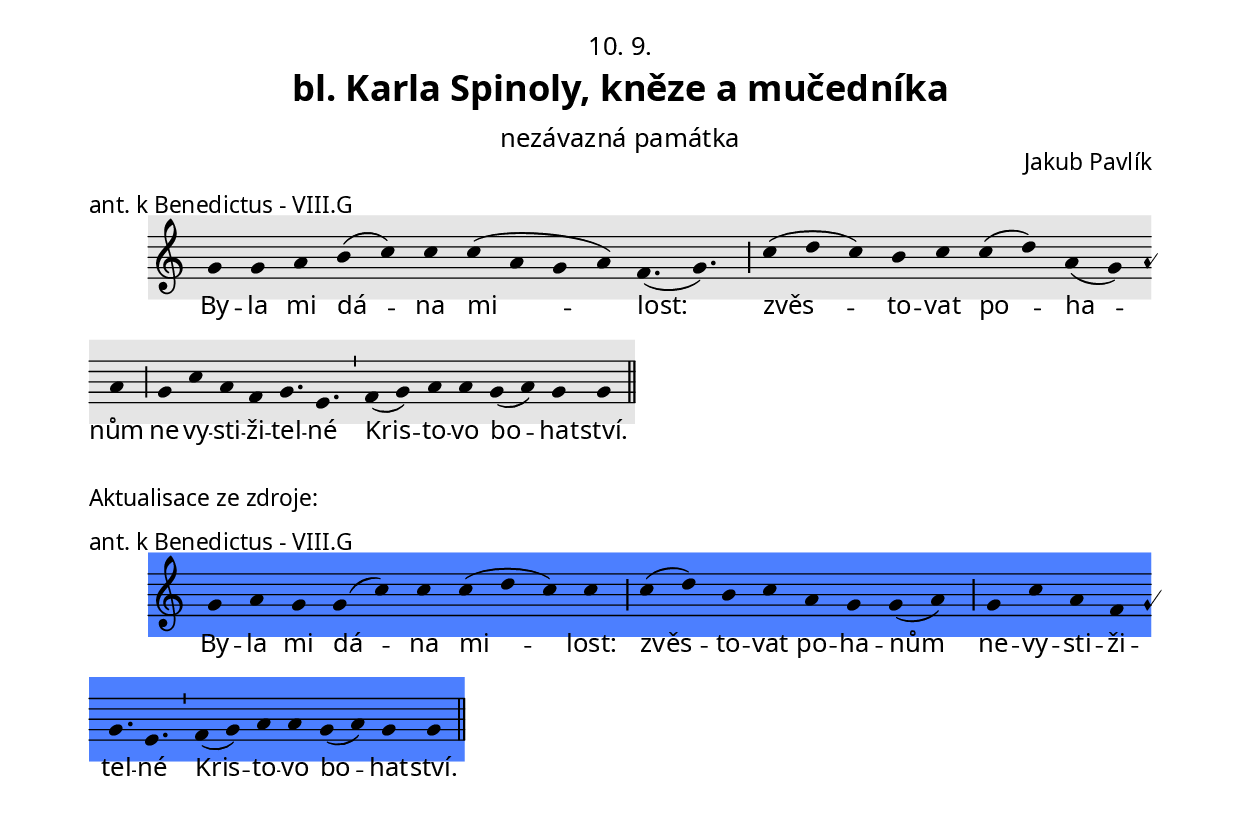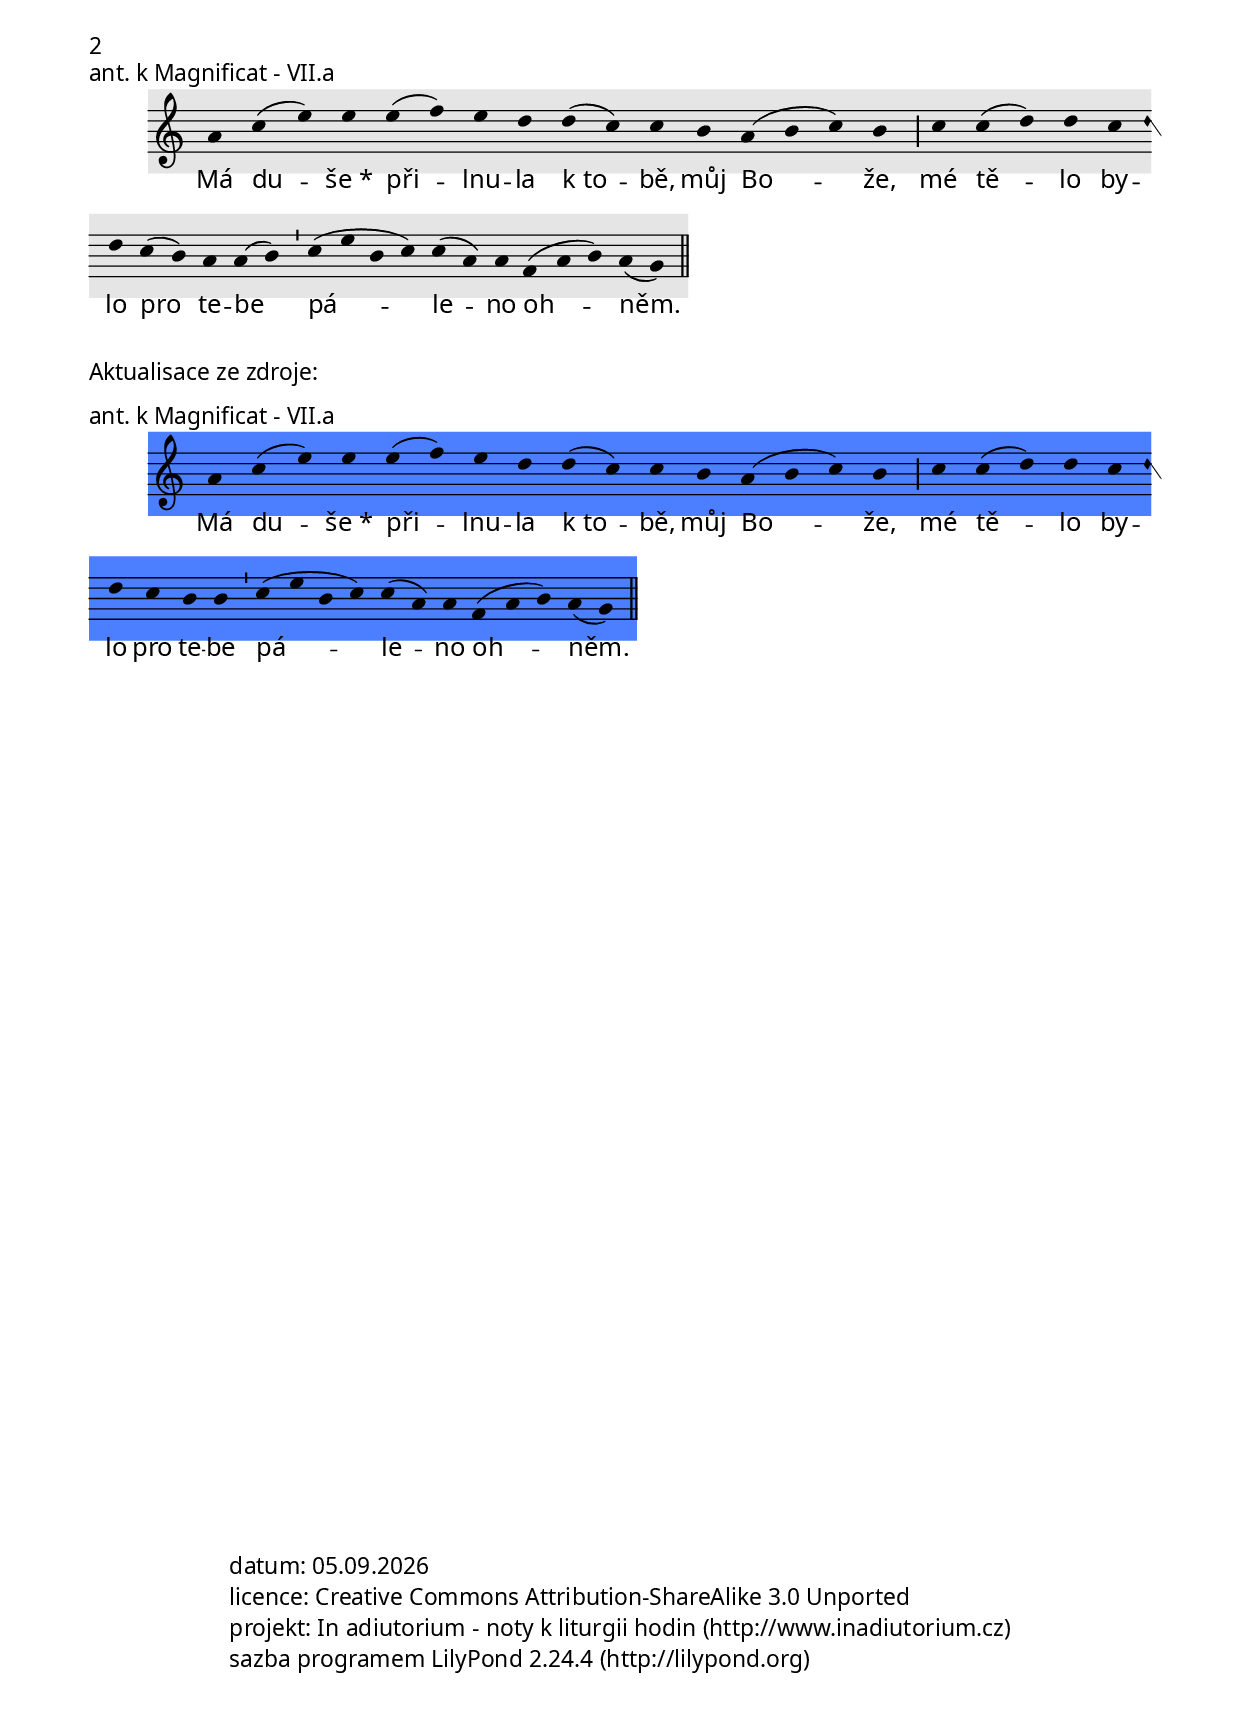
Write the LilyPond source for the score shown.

\version "2.19.16"

\include "../spolecne.ly"

\header {
  title = \markup\titleSvatek
            "bl. Karla Spinoly, kněze a mučedníka"
            "nezávazná památka"
            "10. 9."
  composer = "Jakub Pavlík"
}

\score {
  \relative c'' {
    \zvyraznovacSedy
    \choralniRezim
    g g a b( c) c c( a g a) f4.( g) \barMaior
    c4( d c) b c c( d) a( g) a \barMaior
    g c a f g4. e \barMin f4( g) a a g( a) g g \barFinalis
  }
  \addlyrics {
    By -- la mi dá -- na mi -- lost:
    zvěs -- to -- vat po -- ha -- nům
    ne -- vy -- sti -- ži -- tel -- né Kris -- to -- vo bo -- hat -- ství.
  }
  \header {
    quid = "ant. k Benedictus"
    modus = "VIII"
    differentia = "G"
    psalmus = ""
    fial = "commune/commune_evangelista.ly#ne-a3?-aleluja"
    id = "aben"
    piece = \markup {\sestavTitulekBezZalmu}
  }
}

\markup{Aktualisace ze zdroje:}

\score {
  \relative c'' {
    \zvyraznovacModry
    \choralniRezim
    g4 a g g( c) c c( d c) c \barMaior
    c4( d) b c a g g( a) \barMaior
    g c a f g4. e \barMin f4( g) a a g( a) g g \barFinalis
  }
  \addlyrics {
    By -- la mi dá -- na mi -- lost:
    zvěs -- to -- vat po -- ha -- nům
    ne -- vy -- sti -- ži -- tel -- né Kris -- to -- vo bo -- hat -- ství.
  }
  \header {
    quid = "ant. k Benedictus"
    modus = "VIII"
    differentia = "G"
    psalmus = ""
    fial = "commune/commune_evangelista.ly#ne-a3?-aleluja"
    id = "aben"
    piece = \markup {\sestavTitulekBezZalmu}
  }
}

\pageBreak

\score {
  \relative c'' {
    \zvyraznovacSedy
    \choralniRezim
    a4 c( e) e e( f) e d d( c) c b a( b c) b \barMaior
    c c( d) d c d c( b) a a( b) \barMin c( e b c) c( a) a f( a b) a( g) \barFinalis
  }
  \addlyrics {
    Má du -- še_* při -- lnu -- la k_to -- bě, můj Bo -- že,
    mé tě -- lo by -- lo pro te -- be pá -- le -- no oh -- něm.
  }
  \header {
    quid = "ant. k Magnificat"
    modus = "VII"
    differentia = "a"
    psalmus = ""
    fial = "sanktoral/0810vavrinec.ly#rch-a1"
    id = "amag"
    piece = \markup {\sestavTitulekBezZalmu}
  }
}

\markup{Aktualisace ze zdroje:}

\score {
  \relative c'' {
    \zvyraznovacModry
    \choralniRezim
    a4 c( e) e e( f) e d d( c) c b a( b c) b \barMaior
    c c( d) d c d c b b \barMin c( e b c) c( a) a f( a b) a( g) \barFinalis
  }
  \addlyrics {
    Má du -- še_* při -- lnu -- la k_to -- bě, můj Bo -- že,
    mé tě -- lo by -- lo pro te -- be pá -- le -- no oh -- něm.
  }
  \header {
    quid = "ant. k Magnificat"
    modus = "VII"
    differentia = "a"
    psalmus = ""
    fial = "sanktoral/0810vavrinec.ly#rch-a1"
    id = "amag"
    piece = \markup {\sestavTitulekBezZalmu}
  }
}
